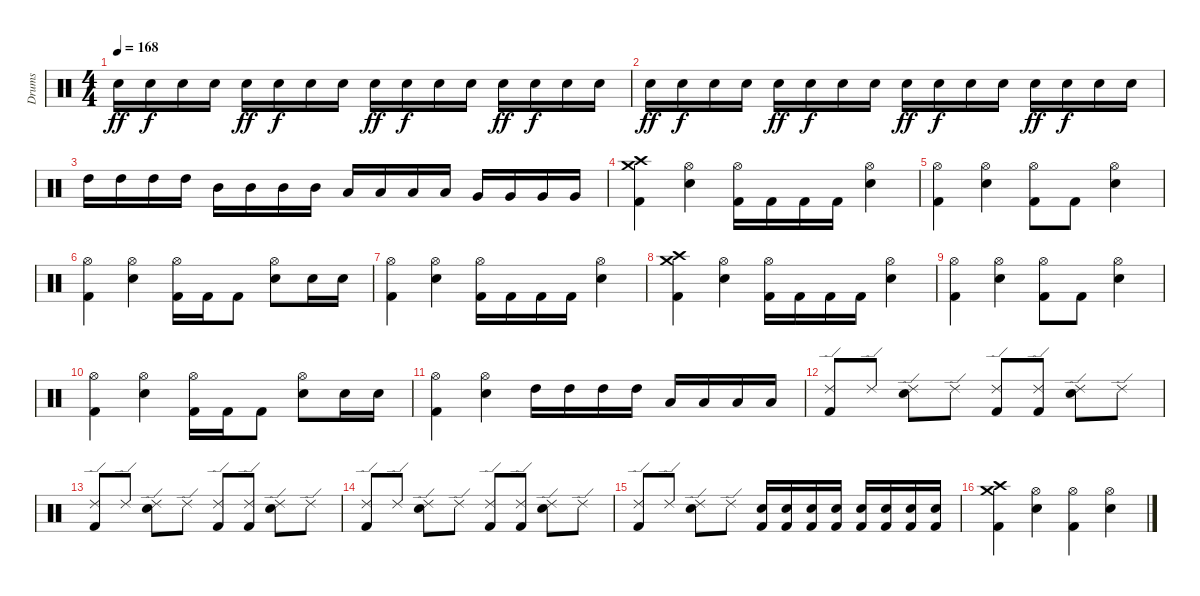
\track ("Drums" "Drums") {instrument percussion}
\staff {score}
\articulation defaults
\ts (4 4)
\tempo 168
\clef neutral
\ks c "Snare (hit) 2".16{dy ff} "Snare (hit) 2".16{dy f} "Snare (hit) 2".16 "Snare (hit) 2".16 "Snare (hit) 2".16{dy ff} "Snare (hit) 2".16{dy f} "Snare (hit) 2".16 "Snare (hit) 2".16 "Snare (hit) 2".16{dy ff} "Snare (hit) 2".16{dy f} "Snare (hit) 2".16 "Snare (hit) 2".16 "Snare (hit) 2".16{dy ff} "Snare (hit) 2".16{dy f} "Snare (hit) 2".16 "Snare (hit) 2".16
|
"Snare (hit) 2".16{dy ff} "Snare (hit) 2".16{dy f} "Snare (hit) 2".16 "Snare (hit) 2".16 "Snare (hit) 2".16{dy ff} "Snare (hit) 2".16{dy f} "Snare (hit) 2".16 "Snare (hit) 2".16 "Snare (hit) 2".16{dy ff} "Snare (hit) 2".16{dy f} "Snare (hit) 2".16 "Snare (hit) 2".16 "Snare (hit) 2".16{dy ff} "Snare (hit) 2".16{dy f} "Snare (hit) 2".16 "Snare (hit) 2".16 |
"High Tom (hit)".16 "High Tom (hit)".16 "High Tom (hit)".16 "High Tom (hit)".16 "Mid Tom (hit)".16 "Mid Tom (hit)".16 "Mid Tom (hit)".16 "Mid Tom (hit)".16 "Low Tom (hit)".16 "Low Tom (hit)".16 "Low Tom (hit)".16 "Low Tom (hit)".16 "Very Low Tom (hit)".16 "Very Low Tom (hit)".16 "Very Low Tom (hit)".16 "Very Low Tom (hit)".16 |
("Crash medium (hit)" "Crash high (hit)" "Kick (hit) 2").4 ("Hi-Hat (open)" "Snare (hit) 2").4 ("Hi-Hat (open)" "Kick (hit) 2").16 "Kick (hit) 2".16 "Kick (hit) 2".16 "Kick (hit) 2".16 ("Hi-Hat (open)" "Snare (hit) 2").4 |
("Hi-Hat (open)" "Kick (hit) 2").4 ("Hi-Hat (open)" "Snare (hit) 2").4 ("Hi-Hat (open)" "Kick (hit) 2").8 "Kick (hit) 2".8 ("Hi-Hat (open)" "Snare (hit) 2").4 |
("Hi-Hat (open)" "Kick (hit) 2").4 ("Hi-Hat (open)" "Snare (hit) 2").4 ("Hi-Hat (open)" "Kick (hit) 2").16 "Kick (hit) 2".16 "Kick (hit) 2".8 ("Hi-Hat (open)" "Snare (hit) 2").8 "Snare (hit) 2".16 "Snare (hit) 2".16 |
("Hi-Hat (open)" "Kick (hit) 2").4 ("Hi-Hat (open)" "Snare (hit) 2").4 ("Hi-Hat (open)" "Kick (hit) 2").16 "Kick (hit) 2".16 "Kick (hit) 2".16 "Kick (hit) 2".16 ("Hi-Hat (open)" "Snare (hit) 2").4 |
("Crash medium (hit)" "Crash high (hit)" "Kick (hit) 2").4 ("Hi-Hat (open)" "Snare (hit) 2").4 ("Hi-Hat (open)" "Kick (hit) 2").16 "Kick (hit) 2".16 "Kick (hit) 2".16 "Kick (hit) 2".16 ("Hi-Hat (open)" "Snare (hit) 2").4 |
("Hi-Hat (open)" "Kick (hit) 2").4 ("Hi-Hat (open)" "Snare (hit) 2").4 ("Hi-Hat (open)" "Kick (hit) 2").8 "Kick (hit) 2".8 ("Hi-Hat (open)" "Snare (hit) 2").4 |
("Hi-Hat (open)" "Kick (hit) 2").4 ("Hi-Hat (open)" "Snare (hit) 2").4 ("Hi-Hat (open)" "Kick (hit) 2").16 "Kick (hit) 2".16 "Kick (hit) 2".8 ("Hi-Hat (open)" "Snare (hit) 2").8 "Snare (hit) 2".16 "Snare (hit) 2".16 |
("Hi-Hat (open)" "Kick (hit) 2").4 ("Hi-Hat (open)" "Snare (hit) 2").4 "High Tom (hit)".16 "High Tom (hit)".16 "High Tom (hit)".16 "High Tom (hit)".16 "Low Tom (hit)".16 "Low Tom (hit)".16 "Low Tom (hit)".16 "Low Tom (hit)".16 |
("Ride (edge) 2" "Kick (hit) 2").8 "Ride (edge) 2".8 ("Ride (edge) 2" "Snare (hit) 2").8 "Ride (edge) 2".8 ("Ride (edge) 2" "Kick (hit) 2").8 ("Ride (edge) 2" "Kick (hit) 2").8 ("Ride (edge) 2" "Snare (hit) 2").8 "Ride (edge) 2".8 |
("Ride (edge) 2" "Kick (hit) 2").8 "Ride (edge) 2".8 ("Ride (edge) 2" "Snare (hit) 2").8 "Ride (edge) 2".8 ("Ride (edge) 2" "Kick (hit) 2").8 ("Ride (edge) 2" "Kick (hit) 2").8 ("Ride (edge) 2" "Snare (hit) 2").8 "Ride (edge) 2".8 |
("Ride (edge) 2" "Kick (hit) 2").8 "Ride (edge) 2".8 ("Ride (edge) 2" "Snare (hit) 2").8 "Ride (edge) 2".8 ("Ride (edge) 2" "Kick (hit) 2").8 ("Ride (edge) 2" "Kick (hit) 2").8 ("Ride (edge) 2" "Snare (hit) 2").8 "Ride (edge) 2".8 |
("Ride (edge) 2" "Kick (hit) 2").8 "Ride (edge) 2".8 ("Ride (edge) 2" "Snare (hit) 2").8 "Ride (edge) 2".8 ("Snare (hit) 2" "Kick (hit) 2").16 ("Snare (hit) 2" "Kick (hit) 2").16 ("Snare (hit) 2" "Kick (hit) 2").16 ("Snare (hit) 2" "Kick (hit) 2").16 ("Snare (hit) 2" "Kick (hit) 2").16 ("Snare (hit) 2" "Kick (hit) 2").16 ("Snare (hit) 2" "Kick (hit) 2").16 ("Snare (hit) 2" "Kick (hit) 2").16 |
("Crash medium (hit)" "Crash high (hit)" "Kick (hit) 2").4 ("Hi-Hat (open)" "Snare (hit) 2").4 ("Hi-Hat (open)" "Kick (hit) 2").4 ("Hi-Hat (open)" "Snare (hit) 2").4
